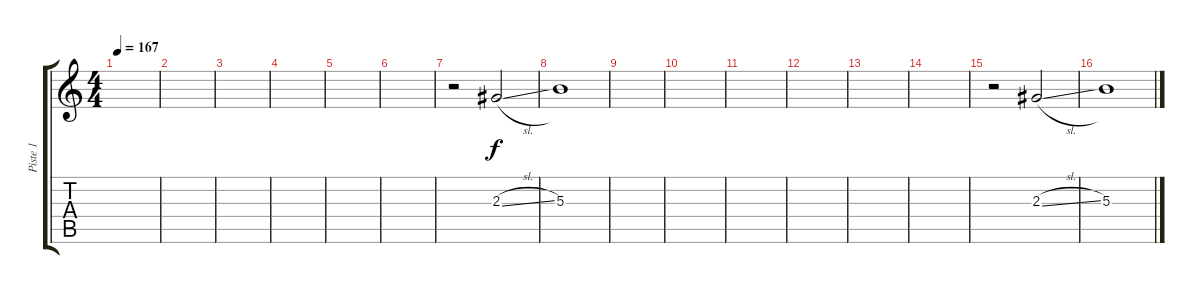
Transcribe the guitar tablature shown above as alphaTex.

\track ("Piste 1" "Piste 1") {instrument electricguitarjazz}
\staff {score tabs}
\tuning (Eb4 Bb3 Gb3 Db3 Ab2 Db2) {hide}
\ts (4 4)
\tempo 167
\clef g2
\ks c
|
|
|
|
|
|
r.2 2.3{sl}.2 |
5.3.1 |
|
|
|
|
|
|
r.2 2.3{sl}.2 |
5.3.1
